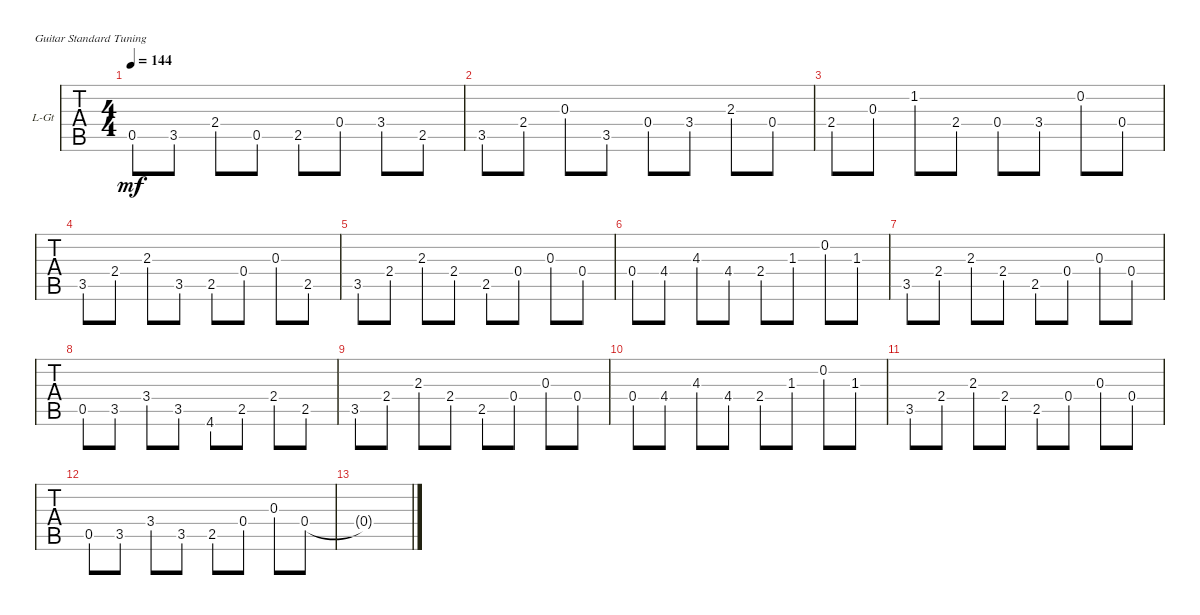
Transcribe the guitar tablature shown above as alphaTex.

\bracketExtendMode groupsimilarinstruments
\firstSystemTrackNameOrientation horizontal
\otherSystemsTrackNameOrientation horizontal
\track ("Left Guitar" "L-Gt") {instrument distortionguitar}
\staff {tabs}
\tuning (E4 B3 G3 D3 A2 E2)
\ts (4 4)
\tempo 144
\clef f4
\scale
0.333333
\ks c
0.5.8{dy mf} 3.5.8 2.4.8 0.5.8 2.5.8 0.4.8 3.4.8 2.5.8 |
\scale
0.333333 3.5.8 2.4.8 0.3.8 3.5.8 0.4.8 3.4.8 2.3.8 0.4.8 |
\scale
0.567148
\scale
0.333333 2.4.8 0.3.8 1.2.8 2.4.8 0.4.8 3.4.8 0.2.8 0.4.8 |
\scale
0.432575
\scale
0.333333 3.5.8 2.4.8 2.3.8 3.5.8 2.5.8 0.4.8 0.3.8 2.5.8 |
\scale
0.540005
\scale
0.333333 3.5.8 2.4.8 2.3.8 2.4.8 2.5.8 0.4.8 0.3.8 0.4.8 |
\scale
0.459611
\scale
0.333333 0.4.8 4.4.8 4.3.8 4.4.8 2.4.8 1.3.8 0.2.8 1.3.8 |
\scale
0.540005
\scale
0.333333 3.5.8 2.4.8 2.3.8 2.4.8 2.5.8 0.4.8 0.3.8 0.4.8 |
\scale
0.459611
\scale
0.333333 0.5.8 3.5.8 3.4.8 3.5.8 4.6.8 2.5.8 2.4.8 2.5.8 |
\scale
0.542862
\scale
0.333333 3.5.8 2.4.8 2.3.8 2.4.8 2.5.8 0.4.8 0.3.8 0.4.8 |
\scale
0.456765
\scale
0.333333 0.4.8 4.4.8 4.3.8 4.4.8 2.4.8 1.3.8 0.2.8 1.3.8 |
\scale
0.51804 3.5.8 2.4.8 2.3.8 2.4.8 2.5.8 0.4.8 0.3.8 0.4.8 |
\scale
0.369042 0.5.8 3.5.8 3.4.8 3.5.8 2.5.8 0.4.8 0.3.8 0.4.8 |
\scale
0.113027 0.4{t}.1
